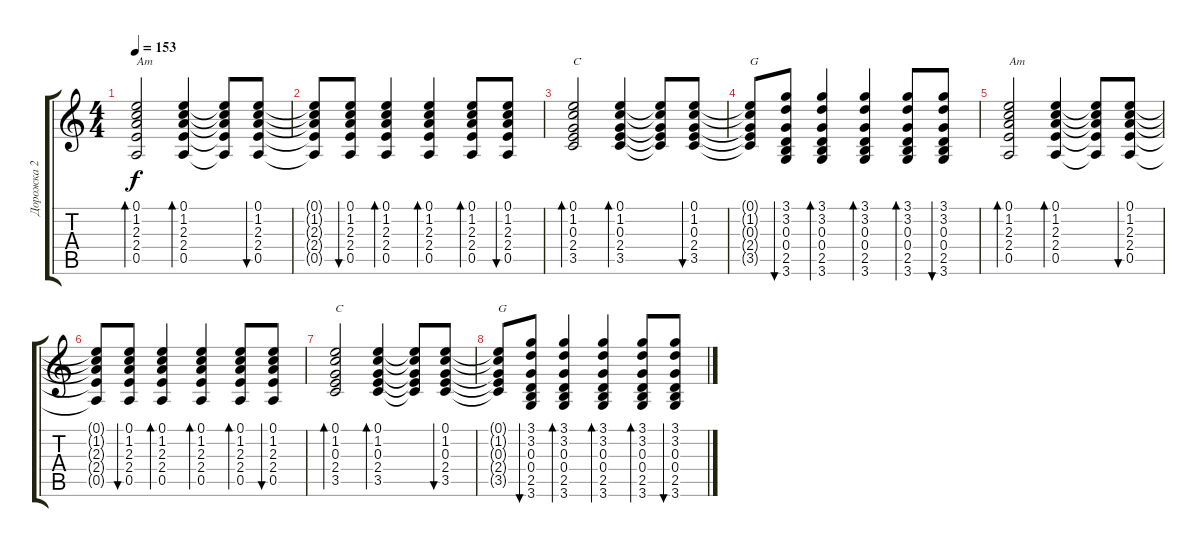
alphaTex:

\track ("Дорожка 2" "Дорожка 2") {instrument acousticguitarsteel}
\staff {score tabs}
\tuning (E4 B3 G3 D3 A2 E2) {hide}
\ts (4 4)
\tempo 153
\clef g2
\ks c
(0.1 1.2 2.3 2.4 0.5).2{bd 30 txt "Am" dy f} (0.1 1.2 2.3 2.4 0.5).4{bd 30} (0.1{t} 1.2{t} 2.3{t} 2.4{t} 0.5{t}).8 (0.1 1.2 2.3 2.4 0.5).8{bu 30} |
(0.1{t} 1.2{t} 2.3{t} 2.4{t} 0.5{t}).8 (0.1 1.2 2.3 2.4 0.5).8{bu 30} (0.1 1.2 2.3 2.4 0.5).4{bd 30} (0.1 1.2 2.3 2.4 0.5).4{bd 30} (0.1 1.2 2.3 2.4 0.5).8{bd 30} (0.1 1.2 2.3 2.4 0.5).8{bu 30} |
(0.1 1.2 0.3 2.4 3.5).2{bd 30 txt "C"} (0.1 1.2 0.3 2.4 3.5).4{bd 30} (0.1{t} 1.2{t} 0.3{t} 2.4{t} 3.5{t}).8 (0.1 1.2 0.3 2.4 3.5).8{bu 30} |
(0.1{t} 1.2{t} 0.3{t} 2.4{t} 3.5{t}).8{txt "G"} (3.1 3.2 0.3 0.4 2.5 3.6).8{bu 30} (3.1 3.2 0.3 0.4 2.5 3.6).4{bd 30} (3.1 3.2 0.3 0.4 2.5 3.6).4{bd 30} (3.1 3.2 0.3 0.4 2.5 3.6).8{bd 30} (3.1 3.2 0.3 0.4 2.5 3.6).8{bu 30} |
(0.1 1.2 2.3 2.4 0.5).2{bd 30 txt "Am"} (0.1 1.2 2.3 2.4 0.5).4{bd 30} (0.1{t} 1.2{t} 2.3{t} 2.4{t} 0.5{t}).8 (0.1 1.2 2.3 2.4 0.5).8{bu 30} |
(0.1{t} 1.2{t} 2.3{t} 2.4{t} 0.5{t}).8 (0.1 1.2 2.3 2.4 0.5).8{bu 30} (0.1 1.2 2.3 2.4 0.5).4{bd 30} (0.1 1.2 2.3 2.4 0.5).4{bd 30} (0.1 1.2 2.3 2.4 0.5).8{bd 30} (0.1 1.2 2.3 2.4 0.5).8{bu 30} |
(0.1 1.2 0.3 2.4 3.5).2{bd 30 txt "C"} (0.1 1.2 0.3 2.4 3.5).4{bd 30} (0.1{t} 1.2{t} 0.3{t} 2.4{t} 3.5{t}).8 (0.1 1.2 0.3 2.4 3.5).8{bu 30} |
(0.1{t} 1.2{t} 0.3{t} 2.4{t} 3.5{t}).8{txt "G"} (3.1 3.2 0.3 0.4 2.5 3.6).8{bu 30} (3.1 3.2 0.3 0.4 2.5 3.6).4{bd 30} (3.1 3.2 0.3 0.4 2.5 3.6).4{bd 30} (3.1 3.2 0.3 0.4 2.5 3.6).8{bd 30} (3.1 3.2 0.3 0.4 2.5 3.6).8{bu 30}
